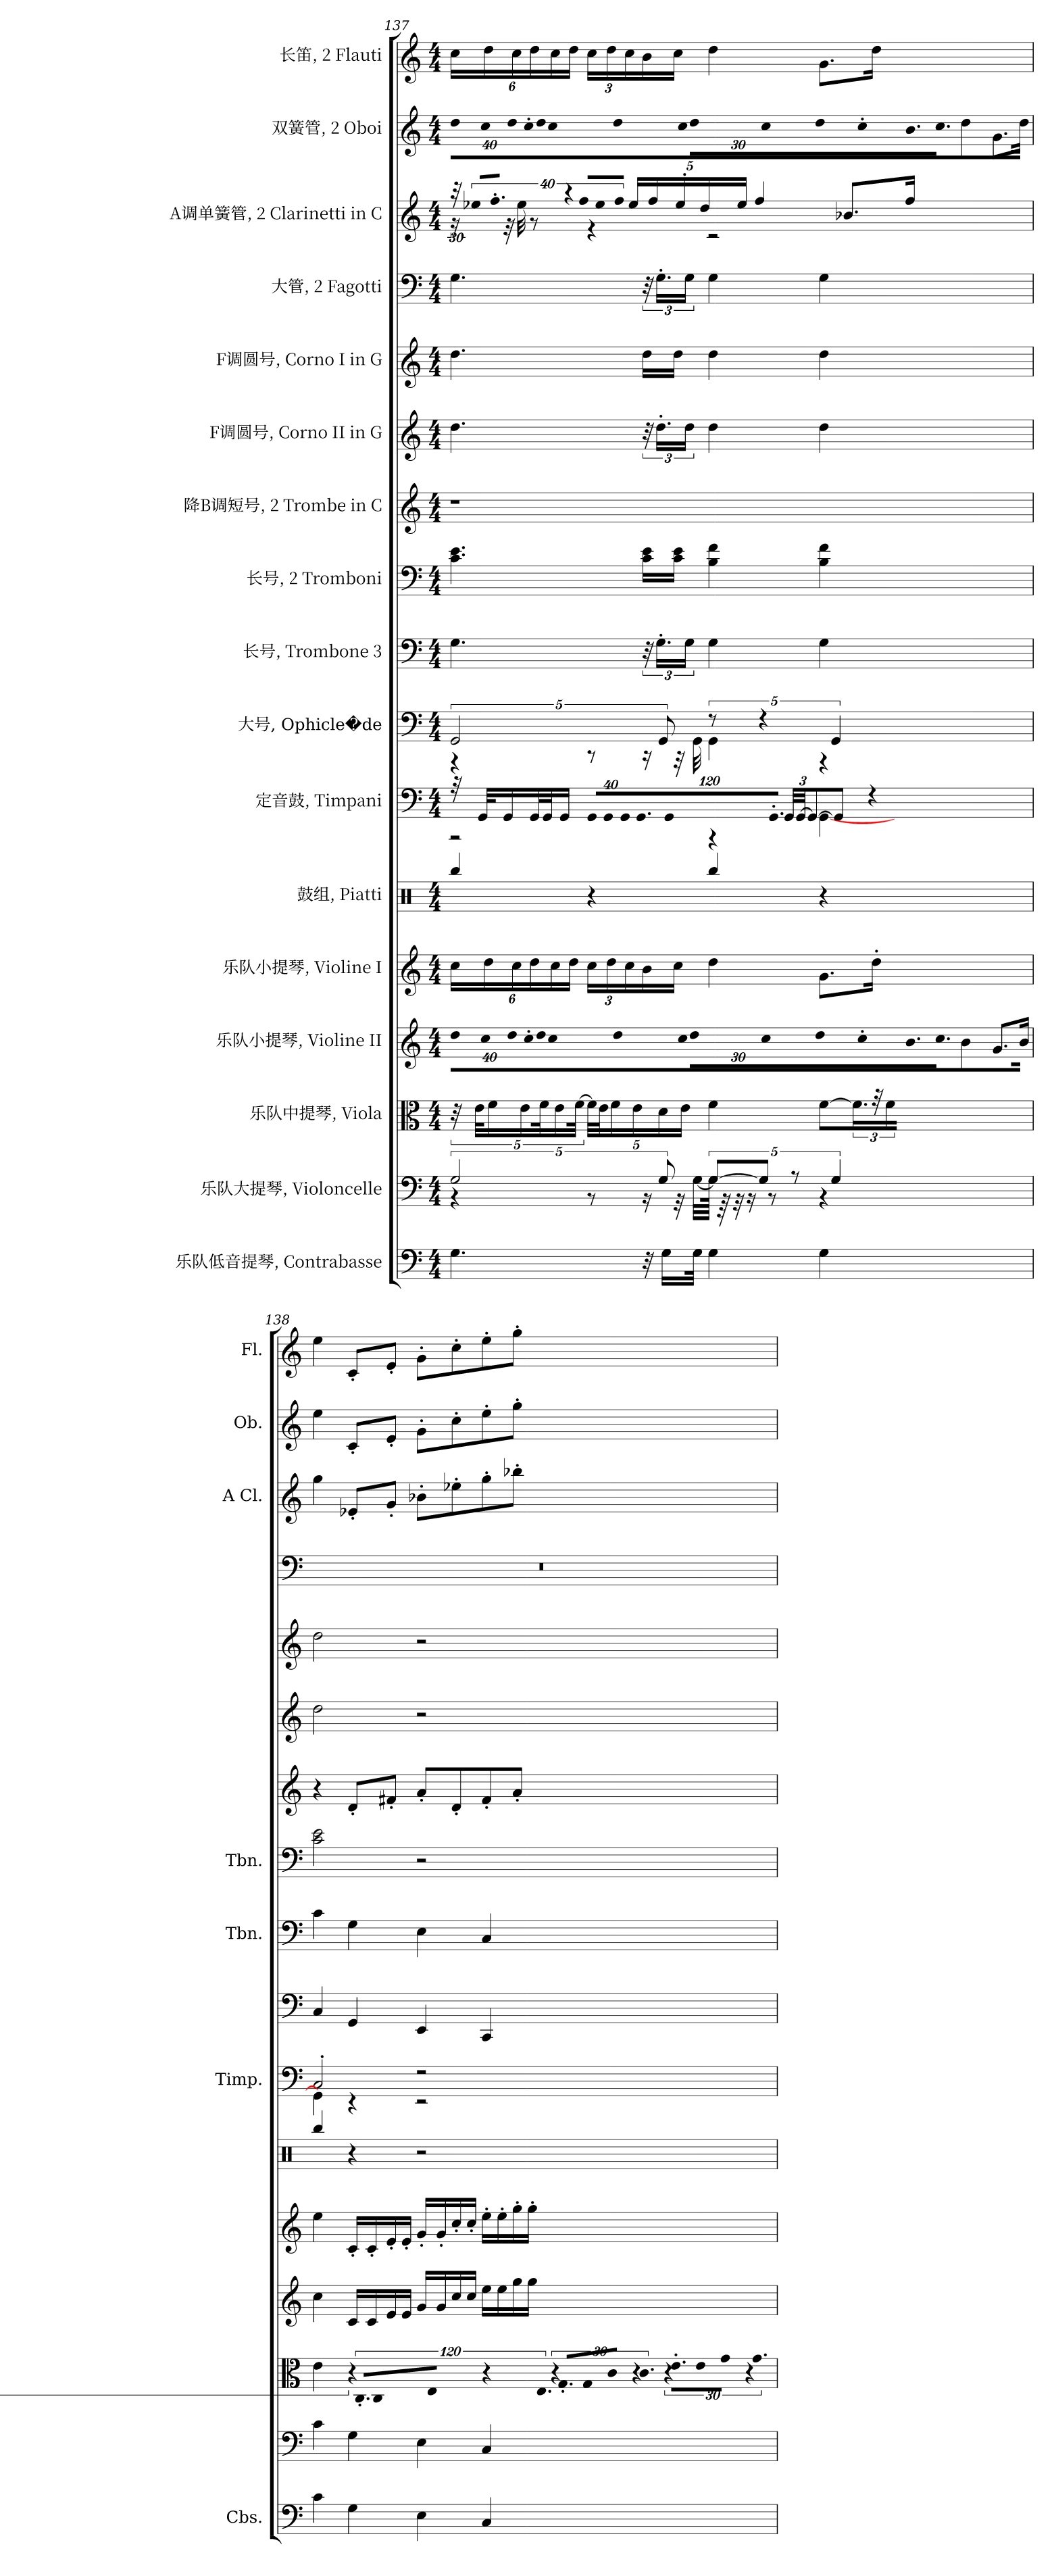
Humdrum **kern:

**kern	**kern	**kern	**kern	**kern	**kern	**kern	**kern	**kern	**kern	**kern	**kern	**kern	**kern	**kern	**kern	**kern
*part17	*part16	*part15	*part14	*part13	*part12	*part11	*part10	*part9	*part8	*part7	*part6	*part5	*part4	*part3	*part2	*part1
*staff17	*staff16	*staff15	*staff14	*staff13	*staff12	*staff11	*staff10	*staff9	*staff8	*staff7	*staff6	*staff5	*staff4	*staff3	*staff2	*staff1
*I"乐队低音提琴, Contrabasse	*I"乐队大提琴, Violoncelle	*I"乐队中提琴, Viola	*I"乐队小提琴, Violine II	*I"乐队小提琴, Violine I	*I"鼓组, Piatti	*I"定音鼓, Timpani	*I"大号, Ophicle�de	*I"长号, Trombone 3	*I"长号, 2 Tromboni	*I"降B调短号, 2 Trombe in C	*I"F调圆号, Corno II in G	*I"F调圆号, Corno I in G	*I"大管, 2 Fagotti	*I"A调单簧管, 2 Clarinetti in C	*I"双簧管, 2 Oboi	*I"长笛, 2 Flauti
*I'Cbs.	*	*	*	*	*	*I'Timp.	*	*I'Tbn.	*I'Tbn.	*	*	*	*	*I'A Cl.	*I'Ob.	*I'Fl.
!!LO:PB:g=z
*clefF4	*clefF4	*clefC3	*clefG2	*clefG2	*clefX	*clefF4	*clefF4	*clefF4	*clefF4	*clefG2	*clefG2	*clefG2	*clefF4	*clefG2	*clefG2	*clefG2
*ITrd7c12	*	*	*	*	*	*	*	*	*	*ITrd1c2	*ITrd4c7	*ITrd4c7	*	*ITrd2c3	*	*
*k[]	*k[]	*k[]	*k[]	*k[]	*k[]	*k[]	*k[]	*k[]	*k[]	*k[b-e-]	*k[b-]	*k[b-]	*k[]	*k[f#c#g#]	*k[]	*k[]
*M4/4	*M4/4	*M4/4	*M4/4	*M4/4	*M4/4	*M4/4	*M4/4	*M4/4	*M4/4	*M4/4	*M4/4	*M4/4	*M4/4	*M4/4	*M4/4	*M4/4
*MM162	*MM162	*MM162	*MM162	*MM162	*MM162	*MM162	*MM162	*MM162	*MM162	*MM162	*MM162	*MM162	*MM162	*MM162	*MM162	*MM162
=137	=137	=137	=137	=137	=137	=137	=137	=137	=137	=137	=137	=137	=137	=137	=137	=137
*	*^	*	*	*	*	*	*	*	*	*	*	*	*	*	*	*
*	*	*	*	*Xbrackettup	*	*	*	*	*	*	*	*	*	*	*	*	*
!	!	!	!	!LO:N:vis=32	!	!	!	!	!	!	!	!	!	!	!	!	!
*	*	*	*	*	*Xbrackettup	*	*	*	*	*	*	*	*	*	*	*	*
*	*	*	*	*	*	*	*^	*^	*	*	*	*	*	*	*	*	*
!	!	!	!	!	!	!	!	!	!	!	!	!	!	!	!	!	!LO:N:vis=64	!	!
*	*	*	*	*	*	*	*	*	*	*	*	*	*	*	*	*	*^	*	*
*	*	*	*	*	*	*	*	*	*	*	*	*	*	*	*	*	*	*	*Xbrackettup	*
!	!	!	!	!	!	!	!	!	!	!	!	!	!	!	!	!	!	!	!LO:N:vis=32	!
*	*	*	*	*	*	*	*	*	*	*	*	*	*	*	*	*	*	*	*	*Xbrackettup
4.GG\	5%2G/	4r	40r	640%23dd\LLL	24cc\LL	4Rbb/	32r	2r	5%2GG/	4r	4.G\	4.c\ 4.e\	1r	4.g\	4.g\	4.G\	960%17r	16r	640%23dd\LLL	24cc\LL
!	!	!	!	!	!	!	!	!	!	!	!	!	!	!	!	!	!LO:N:vis=32	!	!	!
.	.	.	.	.	.	.	.	.	.	.	.	.	.	.	.	.	640%23ccn/LLL	.	.	.
.	.	.	40e\KLL	.	.	.	.	.	.	.	.	.	.	.	.	.	.	.	.	.
.	.	.	.	.	.	.	32GG/KLL	.	.	.	.	.	.	.	.	.	.	.	.	.
!	!	!	!	!LO:N:vis=32	!	!	!	!	!	!	!	!	!	!	!	!	!	!	!LO:N:vis=32	!
.	.	.	.	640%23cc\	.	.	.	.	.	.	.	.	.	.	.	.	.	.	640%23cc\	.
.	.	.	.	.	24dd\	.	.	.	.	.	.	.	.	.	.	.	.	.	.	24dd\
.	.	.	20f\	.	.	.	.	.	.	.	.	.	.	.	.	.	.	.	.	.
!	!	!	!	!	!	!	!	!	!	!	!	!	!	!	!	!	!LO:N:vis=32.	!	!	!
.	.	.	.	.	.	.	.	.	.	.	.	.	.	.	.	.	1920%103dd'/JJJ	.	.	.
.	.	.	.	.	.	.	16GG/	.	.	.	.	.	.	.	.	.	.	32r	.	.
!	!	!	!	!LO:N:vis=32	!	!	!	!	!	!	!	!	!	!	!	!	!	!	!LO:N:vis=32	!
.	.	.	.	640%23dd\	.	.	.	.	.	.	.	.	.	.	.	.	.	.	640%23dd\	.
.	.	.	.	.	24cc\	.	.	.	.	.	.	.	.	.	.	.	.	.	.	24cc\
.	.	.	.	.	.	.	.	.	.	.	.	.	.	.	.	.	.	32cc\	.	.
.	.	.	20e\	.	.	.	.	.	.	.	.	.	.	.	.	.	.	.	.	.
!	!	!	!	!	!	!	!	!	!	!	!	!	!	!	!	!	!LO:N:vis=32	!	!	!
.	.	.	.	.	.	.	.	.	.	.	.	.	.	.	.	.	640%23r	.	.	.
!	!	!	!	!LO:N:vis=32	!	!	!	!	!	!	!	!	!	!	!	!	!	!	!LO:N:vis=32	!
.	.	.	.	640%23cc'\	.	.	.	.	.	.	.	.	.	.	.	.	.	.	640%23cc'\	.
.	.	.	.	.	24dd\	.	32GG/L	.	.	.	.	.	.	.	.	.	.	8r	.	24dd\
!	!	!	!	!	!	!	!	!	!	!	!	!	!	!	!	!	!LO:N:vis=32	!	!	!
.	.	.	.	.	.	.	.	.	.	.	.	.	.	.	.	.	640%23dd/LLL	.	.	.
!	!	!	!	!LO:N:vis=256%9	!	!	!	!	!	!	!	!	!	!	!	!	!	!	!LO:N:vis=256%9	!
.	.	.	.	960%17dd\K	.	.	.	.	.	.	.	.	.	.	.	.	.	.	960%17dd\K	.
.	.	.	40f\K	.	.	.	.	.	.	.	.	.	.	.	.	.	.	.	.	.
.	.	.	.	.	.	.	32GG/J	.	.	.	.	.	.	.	.	.	.	.	.	.
!	!	!	!	!LO:N:vis=32	!	!	!	!	!	!	!	!	!	!	!	!	!	!	!LO:N:vis=32	!
.	.	.	.	640%23cc\	.	.	.	.	.	.	.	.	.	.	.	.	.	.	640%23cc\	.
.	.	.	.	.	24cc\	.	.	.	.	.	.	.	.	.	.	.	.	.	.	24cc\
.	.	.	20e\	.	.	.	.	.	.	.	.	.	.	.	.	.	.	.	.	.
!	!	!	!	!	!	!	!	!	!	!	!	!	!	!	!	!	!LO:N:vis=32	!	!	!
.	.	.	.	.	.	.	.	.	.	.	.	.	.	.	.	.	640%23cc/	.	.	.
.	.	.	.	.	.	.	16GG/JJ	.	.	.	.	.	.	.	.	.	.	.	.	.
!	!	!	!	!LO:N:vis=32	!	!	!	!	!	!	!	!	!	!	!	!	!	!	!LO:N:vis=32	!
.	.	.	.	640%23dd\	.	.	.	.	.	.	.	.	.	.	.	.	.	.	640%23dd\	.
.	.	.	.	.	24dd\JJ	.	.	.	.	.	.	.	.	.	.	.	.	.	.	24dd\JJ
!	!	!	!	!	!	!	!	!	!	!	!	!	!	!	!	!	!LO:N:vis=32	!	!	!
.	.	.	.	.	.	.	.	.	.	.	.	.	.	.	.	.	640%23dd/JJJ	.	.	.
.	.	.	[40f\JJk	.	.	.	.	.	.	.	.	.	.	.	.	.	.	.	.	.
!	!	!	!	!LO:N:vis=256%9	!	!	!	!	!	!	!	!	!	!	!	!	!	!	!LO:N:vis=256%9	!
.	.	.	.	960%17cc\JJJk	.	.	.	.	.	.	.	.	.	.	.	.	.	.	960%17cc\JJJk	.
*	*	*	*Xbrackettup	*	*	*	*Xbrackettup	*	*	*	*	*	*	*	*	*	*	*	*	*
*	*	*	*	*	*	*	*	*	*	*	*	*	*	*	*	*	*	*	*	*MM171
!	!	!	!	!	!	!	!LO:N:vis=32	!	!	!	!	!	!	!	!	!	!	!	!	!
.	.	8r	40f\LLL]	.	24cc\LL	4r	640%23GG/LLL	.	.	8r	.	.	.	.	.	.	.	4r	.	24cc\LL
!	!	!	!	!LO:N:vis=32	!	!	!	!	!	!	!	!	!	!	!	!	!	!	!	!
*	*	*	*	*	*	*	*	*	*	*	*	*	*	*	*	*	*Xbrackettup	*	*	*
!	!	!	!	!	!	!	!	!	!	!	!	!	!	!	!	!	!	!	!LO:N:vis=32	!
.	.	.	.	640%23dd\LLL	.	.	.	.	.	.	.	.	.	.	.	.	20cc/LL	.	640%23dd\LLL	.
.	.	.	40e\J	.	.	.	.	.	.	.	.	.	.	.	.	.	.	.	.	.
!	!	!	!	!	!	!	!LO:N:vis=32	!	!	!	!	!	!	!	!	!	!	!	!	!
.	.	.	.	.	.	.	640%23GG/	.	.	.	.	.	.	.	.	.	.	.	.	.
!	!	!	!	!LO:N:vis=32	!	!	!	!	!	!	!	!	!	!	!	!	!	!	!LO:N:vis=32	!
.	.	.	.	640%23cc\	.	.	.	.	.	.	.	.	.	.	.	.	.	.	640%23cc\	.
.	.	.	.	.	24dd\	.	.	.	.	.	.	.	.	.	.	.	.	.	.	24dd\
.	.	.	20f\	.	.	.	.	.	.	.	.	.	.	.	.	.	.	.	.	.
.	.	.	.	.	.	.	.	.	.	.	.	.	.	.	.	.	20dd/	.	.	.
!	!	!	!	!	!	!	!LO:N:vis=32	!	!	!	!	!	!	!	!	!	!	!	!	!
.	.	.	.	.	.	.	640%23GG/	.	.	.	.	.	.	.	.	.	.	.	.	.
!	!	!	!	!LO:N:vis=32	!	!	!	!	!	!	!	!	!	!	!	!	!	!	!LO:N:vis=32	!
.	.	.	.	640%23dd\	.	.	.	.	.	.	.	.	.	.	.	.	.	.	640%23dd\	.
.	.	.	.	.	24cc\	.	.	.	.	.	.	.	.	.	.	.	.	.	.	24cc\
.	.	.	20e\	.	.	.	.	.	.	.	.	.	.	.	.	.	.	.	.	.
.	.	.	.	.	.	.	.	.	.	.	.	.	.	.	.	.	20cc'/	.	.	.
!	!	!	!	!	!	!	!LO:N:vis=32.	!	!	!	!	!	!	!	!	!	!	!	!	!
.	.	.	.	.	.	.	1920%103GG/	.	.	.	.	.	.	.	.	.	.	.	.	.
!	!	!	!	!LO:N:vis=32	!	!	!	!	!	!	!	!	!	!	!	!	!	!	!LO:N:vis=32	!
.	.	.	.	640%23cc'\	.	.	.	.	.	.	.	.	.	.	.	.	.	.	640%23cc'\	.
32r	.	16r	.	.	16b\	.	.	.	.	16r	48r	16c\ 16e\LL	.	48r	16g\LL	48r	.	.	.	16b\
!	!	!	!	!LO:N:vis=32.	!	!	!	!	!	!	!	!	!	!	!	!	!	!	!LO:N:vis=32.	!
.	.	.	.	1920%103b\	.	.	.	.	.	.	.	.	.	.	.	.	.	.	1920%103b\	.
.	.	.	.	.	.	.	.	.	.	.	24.G'\LL	.	.	24.g'\LL	.	24.G'\LL	.	.	.	.
.	10G/	.	20d\	.	.	.	.	.	10GG/	.	.	.	.	.	.	.	.	.	.	.
.	.	.	.	.	.	.	.	.	.	.	.	.	.	.	.	.	20b/	.	.	.
16GG\LL	.	.	.	.	.	.	.	.	.	.	.	.	.	.	.	.	.	.	.	.
!	!	!	!	!	!	!	!LO:N:vis=32	!	!	!	!	!	!	!	!	!	!	!	!	!
.	.	.	.	.	.	.	640%23GG/	.	.	.	.	.	.	.	.	.	.	.	.	.
.	.	32r	.	.	16cc\JJ	.	.	.	.	32r	.	16c\ 16e\JJ	.	.	16g\JJ	.	.	.	.	16cc\JJ
!	!	!	!	!	!	!	!LO:N:vis=32.	!	!	!	!	!	!	!	!	!	!	!	!	!
.	.	.	.	.	.	.	1920%103GG'/JJJ	.	.	.	.	.	.	.	.	.	.	.	.	.
!	!	!	!	!LO:N:vis=32.	!	!	!	!	!	!	!	!	!	!	!	!	!	!	!LO:N:vis=32.	!
.	.	.	.	1920%103cc\JJJ	.	.	.	.	.	.	.	.	.	.	.	.	.	.	1920%103cc\JJJ	.
.	.	.	20e\JJ	.	.	.	.	.	.	.	.	.	.	.	.	.	.	.	.	.
.	.	.	.	.	.	.	.	.	.	.	.	.	.	.	.	.	20cc/JJ	.	.	.
.	.	.	.	.	.	.	.	.	.	.	24G\JJ	.	.	24g\JJ	.	24G\JJ	.	.	.	.
32GG\JJk	.	[32G\LLL	.	.	.	.	.	.	.	32GG\	.	.	.	.	.	.	.	.	.	.
*	*	*	*	*	*	*	*	*	*	*	*	*	*	*	*	*	*	*	*	*MM164
4GG\	[10G/L	64G\JJJk]	4f\	.	4dd\	4Rbb/	.	4r	10r	4GG\	4G\	4B\ 4f\	.	4g\	4g\	4G\	.	2r	.	4dd\
.	.	.	.	.	.	.	48GG/LLL	.	.	.	.	.	.	.	.	.	4dd/	.	.	.
.	.	.	.	4b\	.	.	.	.	.	.	.	.	.	.	.	.	.	.	4dd\	.
.	.	64r	.	.	.	.	.	.	.	.	.	.	.	.	.	.	.	.	.	.
.	.	.	.	.	.	.	[48GG/JJ	.	.	.	.	.	.	.	.	.	.	.	.	.
.	.	32r	.	.	.	.	.	.	.	.	.	.	.	.	.	.	.	.	.	.
.	.	.	.	.	.	.	12GG/_	.	.	.	.	.	.	.	.	.	.	.	.	.
.	.	16r	.	.	.	.	.	.	.	.	.	.	.	.	.	.	.	.	.	.
.	10G/J]	.	.	.	.	.	.	.	5r	.	.	.	.	.	.	.	.	.	.	.
.	.	8r	.	.	.	.	.	.	.	.	.	.	.	.	.	.	.	.	.	.
.	.	.	.	.	.	.	8GG/J]	.	.	.	.	.	.	.	.	.	.	.	.	.
.	10r	.	.	.	.	.	.	.	.	.	.	.	.	.	.	.	.	.	.	.
*	*	*	*	*	*	*	*	*	*	*	*	*	*	*	*	*	*	*	*	*MM171
4GG\	.	4r	[8f\L	.	8.g\L	4r	.	[4GG\	.	4r	4G\	4B\ 4f\	.	4g\	4g\	4G\	.	.	.	8.g\L
.	.	.	.	.	.	.	4r	.	.	.	.	.	.	.	.	.	8.gn/L	.	.	.
.	.	.	.	8.g/L	.	.	.	.	.	.	.	.	.	.	.	.	.	.	8.g\L	.
.	5G/	.	.	.	.	.	.	.	5GG/	.	.	.	.	.	.	.	.	.	.	.
*	*	*	*brackettup	*	*	*	*	*	*	*	*	*	*	*	*	*	*	*	*	*
.	.	.	24.f\Jk]	.	.	.	.	.	.	.	.	.	.	.	.	.	.	.	.	.
.	.	.	48r	.	16dd'\Jk	.	.	.	.	.	.	.	.	.	.	.	.	.	.	16dd\Jk
.	.	.	.	.	.	.	.	.	.	.	.	.	.	.	.	.	16dd/Jk	.	.	.
.	.	.	.	16b/Jk	.	.	.	.	.	.	.	.	.	.	.	.	.	.	16dd\Jk	.
.	.	.	24f\	.	.	.	.	.	.	.	.	.	.	.	.	.	.	.	.	.
480ryy	480ryy	480ryy	480ryy	.	480ryy	480ryy	.	960ryy	480ryy	480ryy	480ryy	480ryy	480ryy	480ryy	480ryy	480ryy	.	960ryy	.	480ryy
.	.	.	.	.	.	.	960ryy	960ryy	.	.	.	.	.	.	.	.	960ryy	960ryy	.	.
*	*v	*v	*	*	*	*	*	*	*v	*v	*	*	*	*	*	*	*v	*v	*	*
!!LO:PB:g=z
=138	=138	=138	=138	=138	=138	=138	=138	=138	=138	=138	=138	=138	=138	=138	=138	=138	=138
*	*	*	*	*	*	*	*	*	*	*	*	*	*	*	*	*	*MM158
4C\	4c\	4e\	4cc\	4ee\	4Rbb/	2C'/	4GG\]	4C/	4c\	2c\ 2e\	4r	2g\	2g\	1r	4ee\	4ee\	4ee\
*	*	*	*	*	*	*	*	*	*	*	*	*	*	*	*	*	*MM164
!	!	!LO:N:vis=64	!	!	!	!	!	!	!	!	!	!	!	!	!	!	!
4GG\	4G\	960%17r	16c/LL	16c'/LL	4r	.	4r	4GG/	4G\	.	8c'/L	.	.	.	8cn'/L	8c'/L	8c'/L
!	!	!LO:N:vis=32.	!	!	!	!	!	!	!	!	!	!	!	!	!	!	!
.	.	1920%103C'/KLL	.	.	.	.	.	.	.	.	.	.	.	.	.	.	.
.	.	.	16c/	16c'/	.	.	.	.	.	.	.	.	.	.	.	.	.
!	!	!LO:N:vis=16	!	!	!	!	!	!	!	!	!	!	!	!	!	!	!
.	.	1920%137C/	.	.	.	.	.	.	.	.	.	.	.	.	.	.	.
.	.	.	16e/	16e'/	.	.	.	.	.	.	8en'/J	.	.	.	8e'/J	8e'/J	8e'/J
!	!	!LO:N:vis=32	!	!	!	!	!	!	!	!	!	!	!	!	!	!	!
.	.	640%23E/JJk	.	.	.	.	.	.	.	.	.	.	.	.	.	.	.
!	!	!LO:N:vis=64	!	!	!	!	!	!	!	!	!	!	!	!	!	!	!
.	.	960%17r	.	.	.	.	.	.	.	.	.	.	.	.	.	.	.
.	.	.	16e/JJ	16e'/JJ	.	.	.	.	.	.	.	.	.	.	.	.	.
!	!	!LO:N:vis=32.	!	!	!	!	!	!	!	!	!	!	!	!	!	!	!
.	.	1920%103E/	.	.	.	.	.	.	.	.	.	.	.	.	.	.	.
*	*	*	*	*	*	*	*	*	*	*	*	*	*	*	*	*	*MM160
!	!	!LO:N:vis=64	!	!	!	!	!	!	!	!	!	!	!	!	!	!	!
4EE\	4E\	960%17r	16g/LL	16g'/LL	2r	2r	2r	4EE/	4E\	2r	8g'/L	2r	2r	.	8gn'\L	8g'\L	8g'\L
!	!	!LO:N:vis=32.	!	!	!	!	!	!	!	!	!	!	!	!	!	!	!
.	.	1920%103G'/KLL	.	.	.	.	.	.	.	.	.	.	.	.	.	.	.
.	.	.	16g/	16g'/	.	.	.	.	.	.	.	.	.	.	.	.	.
!	!	!LO:N:vis=16	!	!	!	!	!	!	!	!	!	!	!	!	!	!	!
.	.	1920%137G/	.	.	.	.	.	.	.	.	.	.	.	.	.	.	.
.	.	.	16cc/	16cc'/	.	.	.	.	.	.	8c'/	.	.	.	8ccn'\	8cc'\	8cc'\
!	!	!LO:N:vis=32	!	!	!	!	!	!	!	!	!	!	!	!	!	!	!
.	.	640%23c/JJk	.	.	.	.	.	.	.	.	.	.	.	.	.	.	.
!	!	!LO:N:vis=64	!	!	!	!	!	!	!	!	!	!	!	!	!	!	!
.	.	960%17r	.	.	.	.	.	.	.	.	.	.	.	.	.	.	.
.	.	.	16cc/JJ	16cc'/JJ	.	.	.	.	.	.	.	.	.	.	.	.	.
!	!	!LO:N:vis=32.	!	!	!	!	!	!	!	!	!	!	!	!	!	!	!
.	.	1920%103c\	.	.	.	.	.	.	.	.	.	.	.	.	.	.	.
*	*	*	*	*	*	*	*	*	*	*	*	*	*	*	*	*	*MM167
!	!	!LO:N:vis=64	!	!	!	!	!	!	!	!	!	!	!	!	!	!	!
4CC/	4C/	960%17r	16ee\LL	16ee'\LL	.	.	.	4CC/	4C/	.	8e'/	.	.	.	8ee'\	8ee'\	8ee'\
!	!	!LO:N:vis=32.	!	!	!	!	!	!	!	!	!	!	!	!	!	!	!
.	.	1920%103e'\KLL	.	.	.	.	.	.	.	.	.	.	.	.	.	.	.
.	.	.	16ee\	16ee'\	.	.	.	.	.	.	.	.	.	.	.	.	.
!	!	!LO:N:vis=16	!	!	!	!	!	!	!	!	!	!	!	!	!	!	!
.	.	1920%137e\	.	.	.	.	.	.	.	.	.	.	.	.	.	.	.
*	*	*	*	*	*	*	*	*	*	*	*	*	*	*	*	*	*MM142
.	.	.	16gg\	16gg'\	.	.	.	.	.	.	8g'/J	.	.	.	8ggn'\J	8gg'\J	8gg'\J
!	!	!LO:N:vis=32	!	!	!	!	!	!	!	!	!	!	!	!	!	!	!
.	.	640%23g\JJk	.	.	.	.	.	.	.	.	.	.	.	.	.	.	.
!	!	!LO:N:vis=64	!	!	!	!	!	!	!	!	!	!	!	!	!	!	!
.	.	960%17r	.	.	.	.	.	.	.	.	.	.	.	.	.	.	.
.	.	.	16gg\JJ	16gg'\JJ	.	.	.	.	.	.	.	.	.	.	.	.	.
!	!	!LO:N:vis=32.	!	!	!	!	!	!	!	!	!	!	!	!	!	!	!
.	.	1920%103g\	.	.	.	.	.	.	.	.	.	.	.	.	.	.	.
*	*	*	*	*	*	*v	*v	*	*	*	*	*	*	*	*	*	*
=	=	=	=	=	=	=	=	=	=	=	=	=	=	=	=	=
*-	*-	*-	*-	*-	*-	*-	*-	*-	*-	*-	*-	*-	*-	*-	*-	*-
